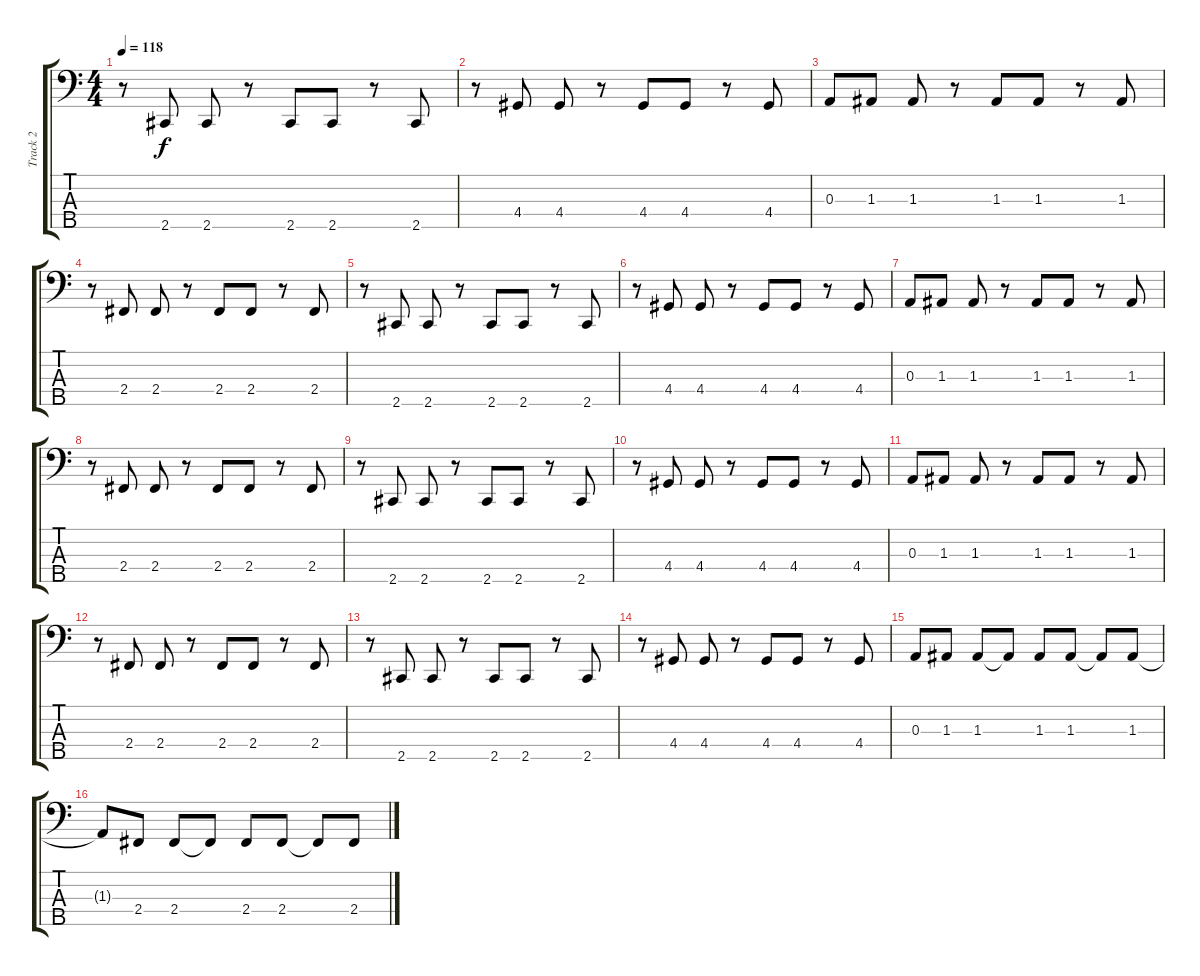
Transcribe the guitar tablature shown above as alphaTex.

\track ("Track 2" "Track 2") {instrument electricbassfinger}
\staff {score tabs}
\tuning (G2 D2 A1 E1 B0) {hide}
\ts (4 4)
\tempo 118
\clef f4
\ks c
r.8{dy f} 2.5.8 2.5.8 r.8 2.5.8 2.5.8 r.8 2.5.8 |
r.8 4.4.8 4.4.8 r.8 4.4.8 4.4.8 r.8 4.4.8 |
0.3.8 1.3.8 1.3.8 r.8 1.3.8 1.3.8 r.8 1.3.8 |
r.8 2.4.8 2.4.8 r.8 2.4.8 2.4.8 r.8 2.4.8 |
r.8 2.5.8 2.5.8 r.8 2.5.8 2.5.8 r.8 2.5.8 |
r.8 4.4.8 4.4.8 r.8 4.4.8 4.4.8 r.8 4.4.8 |
0.3.8 1.3.8 1.3.8 r.8 1.3.8 1.3.8 r.8 1.3.8 |
r.8 2.4.8 2.4.8 r.8 2.4.8 2.4.8 r.8 2.4.8 |
r.8 2.5.8 2.5.8 r.8 2.5.8 2.5.8 r.8 2.5.8 |
r.8 4.4.8 4.4.8 r.8 4.4.8 4.4.8 r.8 4.4.8 |
0.3.8 1.3.8 1.3.8 r.8 1.3.8 1.3.8 r.8 1.3.8 |
r.8 2.4.8 2.4.8 r.8 2.4.8 2.4.8 r.8 2.4.8 |
r.8 2.5.8 2.5.8 r.8 2.5.8 2.5.8 r.8 2.5.8 |
r.8 4.4.8 4.4.8 r.8 4.4.8 4.4.8 r.8 4.4.8 |
0.3.8 1.3.8 1.3.8 1.3{t}.8 1.3.8 1.3.8 1.3{t}.8 1.3.8 |
1.3{t}.8 2.4.8 2.4.8 2.4{t}.8 2.4.8 2.4.8 2.4{t}.8 2.4.8
